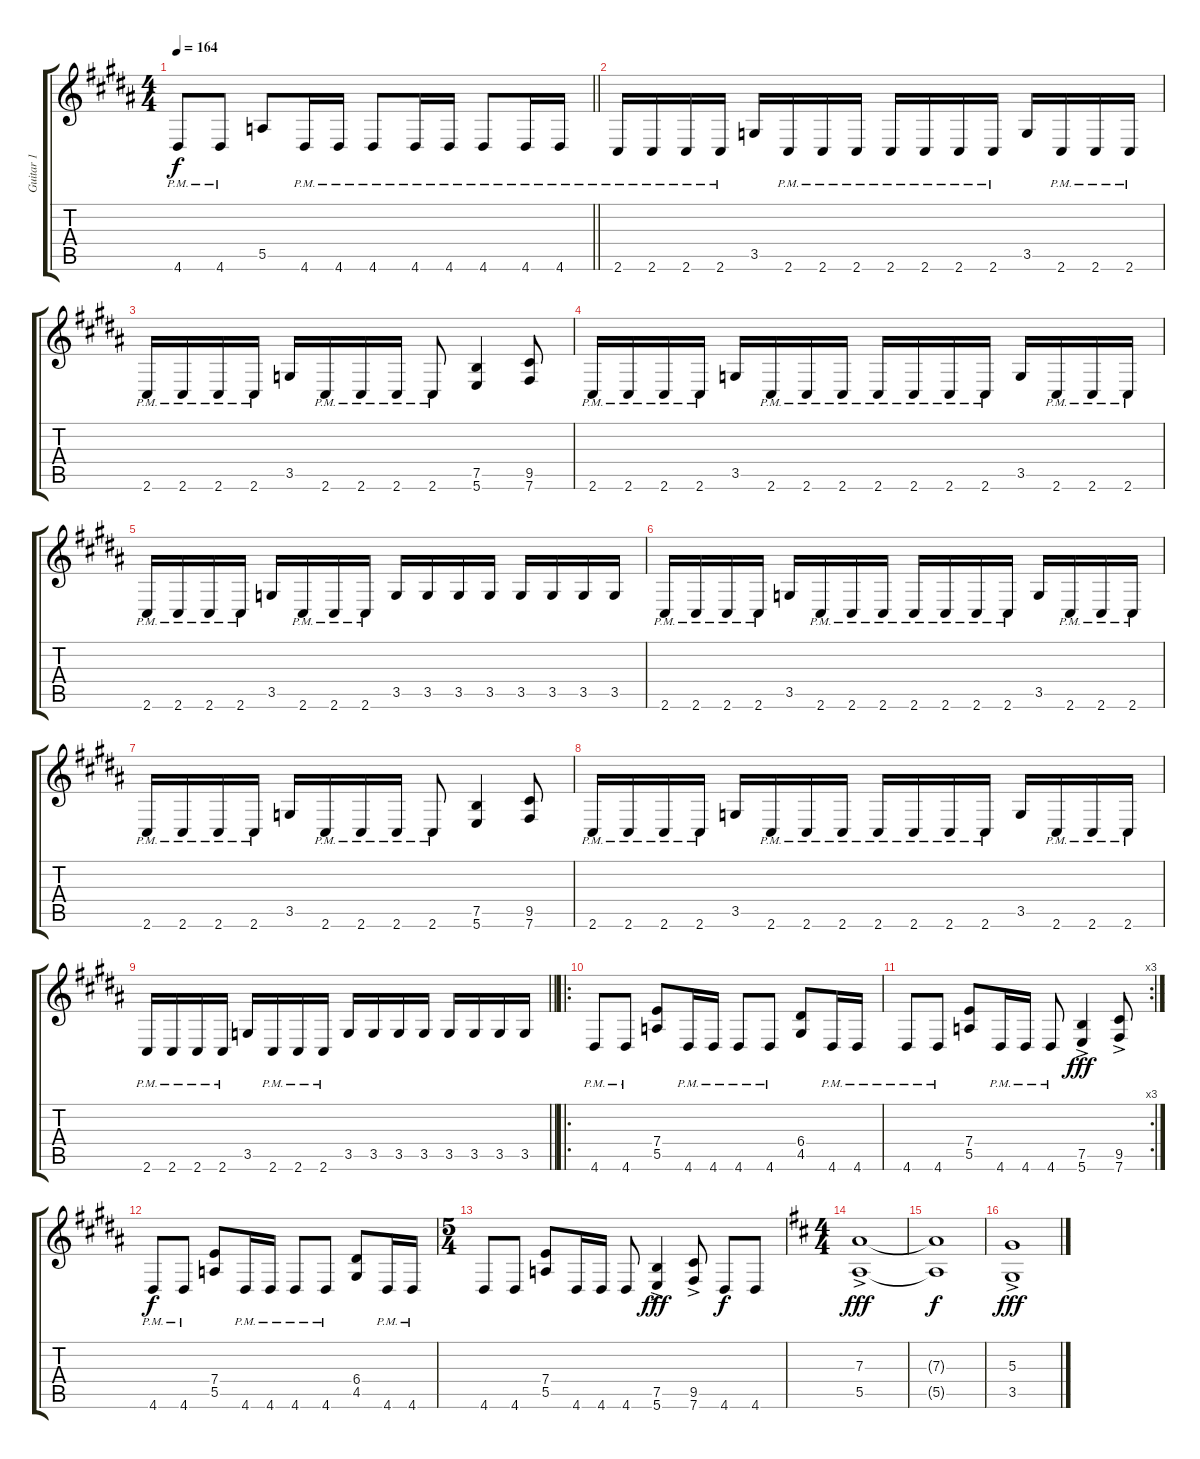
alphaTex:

\track ("Guitar 1" "Guitar 1") {instrument overdrivenguitar}
\staff {score tabs}
\tuning (B3 Gb3 D3 A2 E2 B1) {hide}
\ts (4 4)
\tempo 164
\clef g2
\barLineRight lightlight
\ks g#minor
4.6{pm}.8{dy f} 4.6{pm}.8 5.5.8 4.6{pm}.16 4.6{pm}.16 4.6{pm}.8 4.6{pm}.16 4.6{pm}.16 4.6{pm}.8 4.6{pm}.16 4.6{pm}.16 |
2.6{pm}.16 2.6{pm}.16 2.6{pm}.16 2.6{pm}.16 3.5.16 2.6{pm}.16 2.6{pm}.16 2.6{pm}.16 2.6{pm}.16 2.6{pm}.16 2.6{pm}.16 2.6{pm}.16 3.5.16 2.6{pm}.16 2.6{pm}.16 2.6{pm}.16 |
2.6{pm}.16 2.6{pm}.16 2.6{pm}.16 2.6{pm}.16 3.5.16 2.6{pm}.16 2.6{pm}.16 2.6{pm}.16 2.6{pm}.8 (7.5 5.6).4 (9.5 7.6).8 |
2.6{pm}.16 2.6{pm}.16 2.6{pm}.16 2.6{pm}.16 3.5.16 2.6{pm}.16 2.6{pm}.16 2.6{pm}.16 2.6{pm}.16 2.6{pm}.16 2.6{pm}.16 2.6{pm}.16 3.5.16 2.6{pm}.16 2.6{pm}.16 2.6{pm}.16 |
2.6{pm}.16 2.6{pm}.16 2.6{pm}.16 2.6{pm}.16 3.5.16 2.6{pm}.16 2.6{pm}.16 2.6{pm}.16 3.5.16 3.5.16 3.5.16 3.5.16 3.5.16 3.5.16 3.5.16 3.5.16 |
2.6{pm}.16 2.6{pm}.16 2.6{pm}.16 2.6{pm}.16 3.5.16 2.6{pm}.16 2.6{pm}.16 2.6{pm}.16 2.6{pm}.16 2.6{pm}.16 2.6{pm}.16 2.6{pm}.16 3.5.16 2.6{pm}.16 2.6{pm}.16 2.6{pm}.16 |
2.6{pm}.16 2.6{pm}.16 2.6{pm}.16 2.6{pm}.16 3.5.16 2.6{pm}.16 2.6{pm}.16 2.6{pm}.16 2.6{pm}.8 (7.5 5.6).4 (9.5 7.6).8 |
2.6{pm}.16 2.6{pm}.16 2.6{pm}.16 2.6{pm}.16 3.5.16 2.6{pm}.16 2.6{pm}.16 2.6{pm}.16 2.6{pm}.16 2.6{pm}.16 2.6{pm}.16 2.6{pm}.16 3.5.16 2.6{pm}.16 2.6{pm}.16 2.6{pm}.16 |
\barLineRight lightlight
2.6{pm}.16 2.6{pm}.16 2.6{pm}.16 2.6{pm}.16 3.5.16 2.6{pm}.16 2.6{pm}.16 2.6{pm}.16 3.5.16 3.5.16 3.5.16 3.5.16 3.5.16 3.5.16 3.5.16 3.5.16 |
\ro
4.6{pm}.8 4.6{pm}.8 (7.4 5.5).8 4.6{pm}.16 4.6{pm}.16 4.6{pm}.8 4.6{pm}.8 (6.4 4.5).8 4.6{pm}.16 4.6{pm}.16 |
\rc 3
4.6{pm}.8 4.6{pm}.8 (7.4 5.5).8 4.6{pm}.16 4.6{pm}.16 4.6{pm}.8 (7.5{ac} 5.6{ac}).4{dy fff} (9.5{ac} 7.6{ac}).8 |
4.6{pm}.8{dy f} 4.6{pm}.8 (7.4 5.5).8 4.6{pm}.16 4.6{pm}.16 4.6{pm}.8 4.6{pm}.8 (6.4 4.5).8 4.6{pm}.16 4.6{pm}.16 |
\ts (5 4)
4.6.8 4.6.8 (7.4 5.5).8 4.6.16 4.6.16 4.6.8 (7.5{ac} 5.6{ac}).4{dy fff} (9.5{ac} 7.6{ac}).8 4.6.8{dy f} 4.6.8 |
\ts (4 4)
\ks bminor
(7.3 5.5{ac}).1{dy fff} |
(7.3{t} 5.5{t}).1{dy f} |
(5.3 3.5{ac}).1{dy fff}
